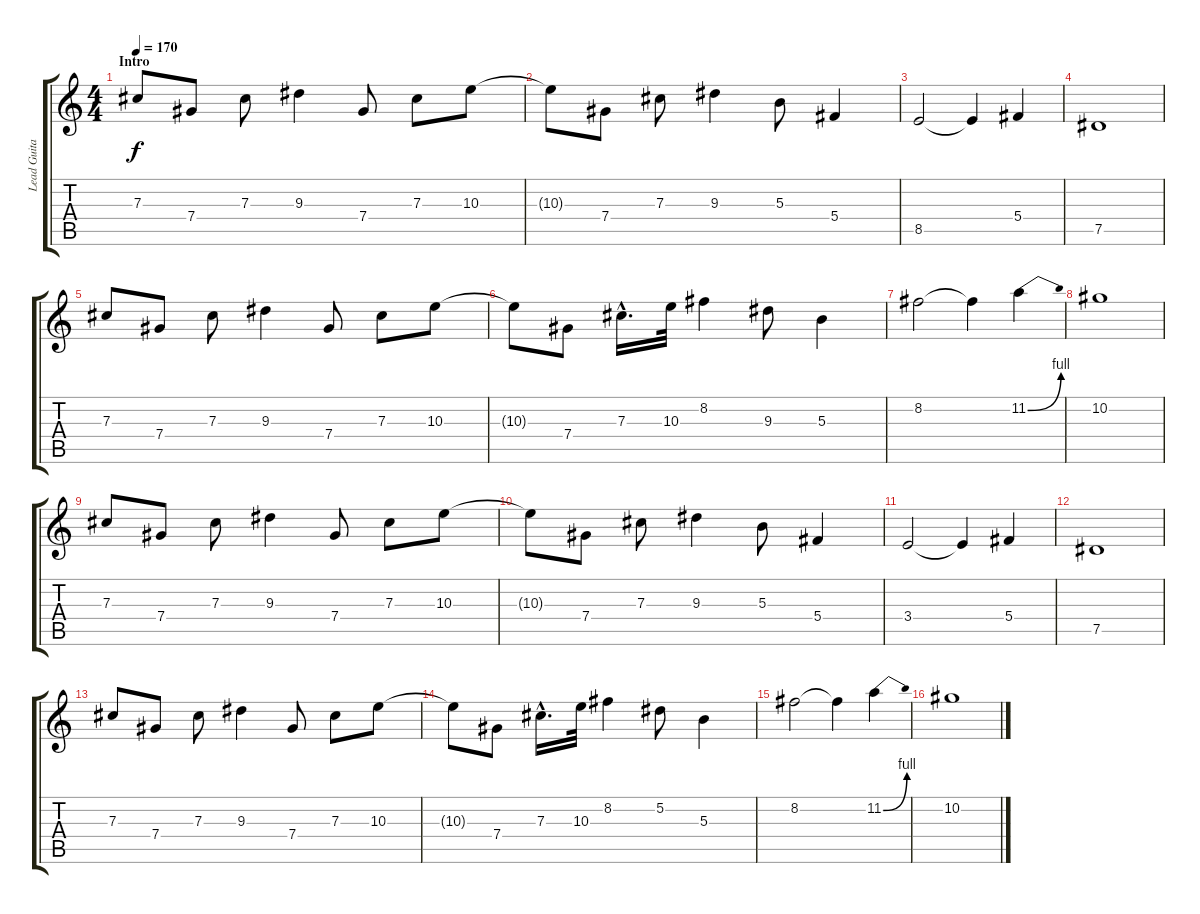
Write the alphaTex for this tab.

\track ("Lead Guitar" "Lead Guita") {instrument distortionguitar}
\staff {score tabs}
\tuning (Eb4 Bb3 Gb3 Db3 Ab2 Eb2) {hide}
\ts (4 4)
\section ("" "Intro")
\tempo 170
\clef g2
\ks c
7.3.8{dy f instrument distortionguitar} 7.4.8 7.3.8 9.3.4 7.4.8 7.3.8 10.3.8 |
10.3{t}.8 7.4.8 7.3.8 9.3.4 5.3.8 5.4.4 |
8.5.2 8.5{t}.4 5.4.4 |
7.5.1 |
7.3.8 7.4.8 7.3.8 9.3.4 7.4.8 7.3.8 10.3.8 |
10.3{t}.8 7.4.8 7.3{hac}.16{d} 10.3.32 8.2.4 9.3.8 5.3.4 |
8.2.2 8.2{t}.4 11.2{be (bend 0 0 60 4)}.4 |
10.2.1 |
7.3.8 7.4.8 7.3.8 9.3.4 7.4.8 7.3.8 10.3.8 |
10.3{t}.8 7.4.8 7.3.8 9.3.4 5.3.8 5.4.4 |
3.4.2 3.4{t}.4 5.4.4 |
7.5.1 |
7.3.8 7.4.8 7.3.8 9.3.4 7.4.8 7.3.8 10.3.8 |
10.3{t}.8 7.4.8 7.3{hac}.16{d} 10.3.32 8.2.4 5.2.8 5.3.4 |
8.2.2 8.2{t}.4 11.2{be (bend 0 0 60 4)}.4 |
10.2.1
